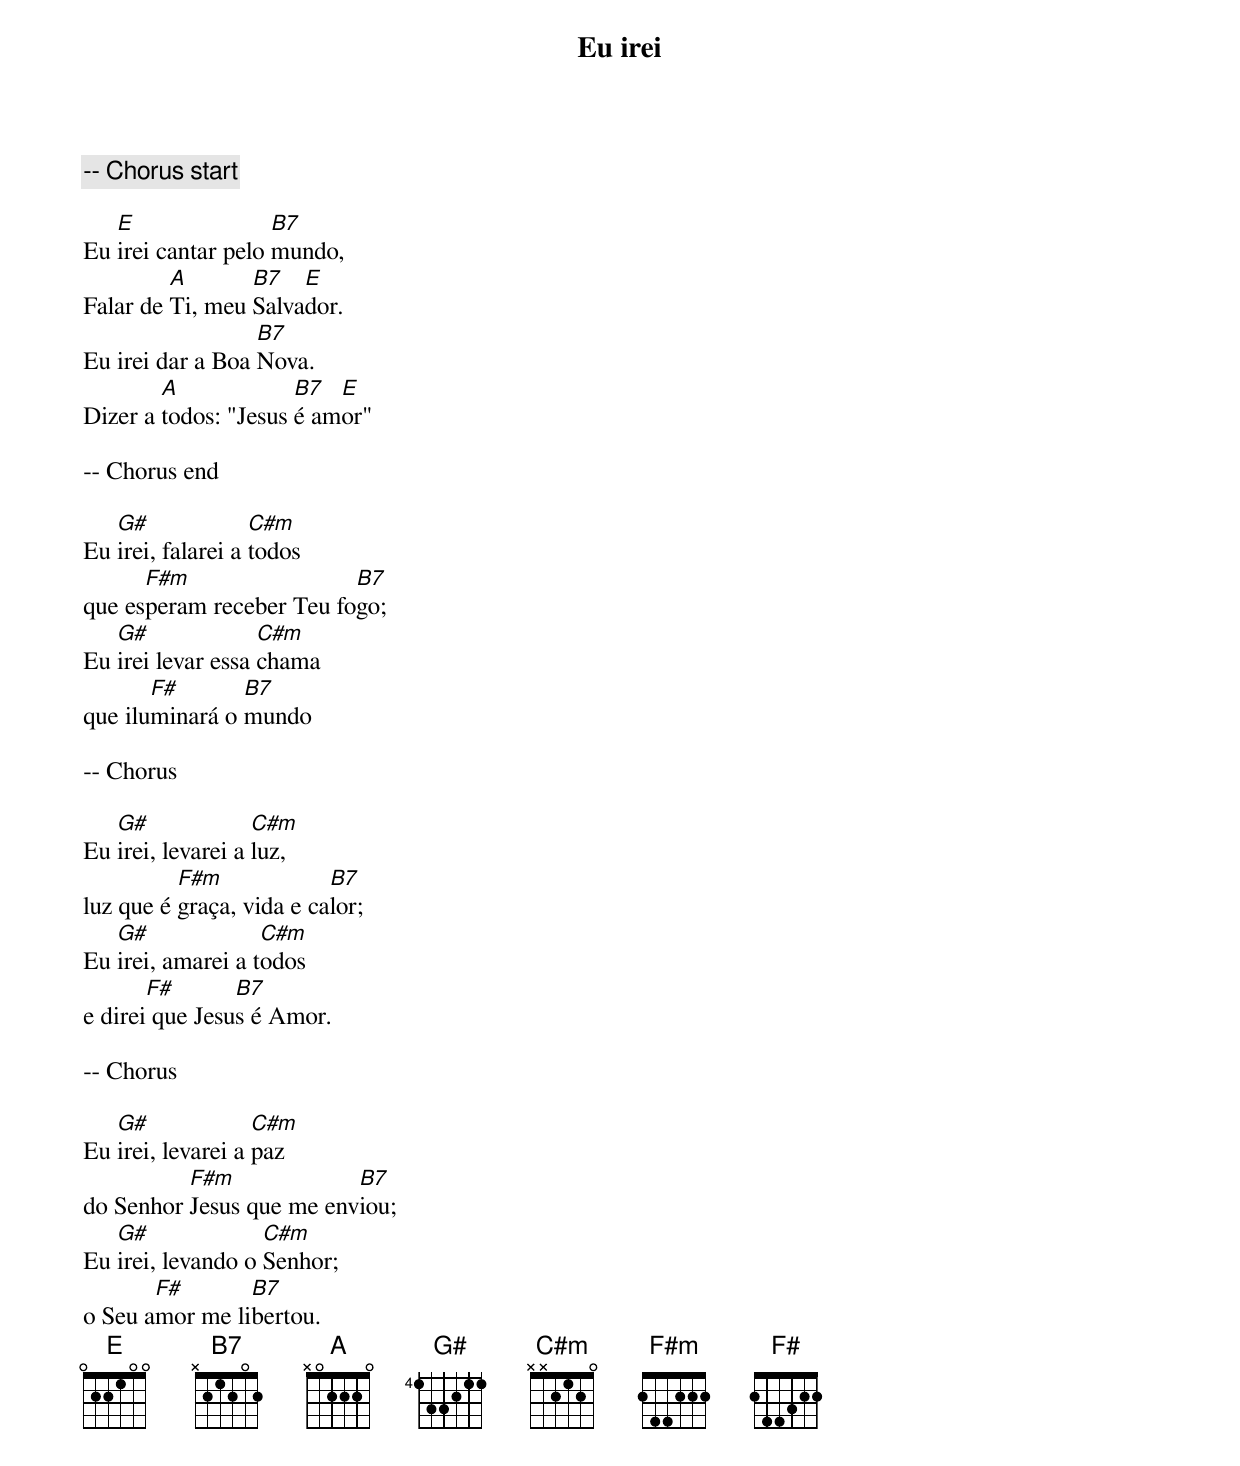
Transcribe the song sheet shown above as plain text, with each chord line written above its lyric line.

Eu irei

-- Chorus start

   E                B7
Eu irei cantar pelo mundo,
         A       B7   E
Falar de Ti, meu Salvador.
                  B7
Eu irei dar a Boa Nova.
        A             B7  E
Dizer a todos: "Jesus é amor"

-- Chorus end

   G#              C#m
Eu irei, falarei a todos
      F#m                 B7
que esperam receber Teu fogo;
   G#              C#m
Eu irei levar essa chama
       F#       B7
que iluminará o mundo

-- Chorus

   G#              C#m
Eu irei, levarei a luz,
          F#m             B7
luz que é graça, vida e calor;
   G#              C#m
Eu irei, amarei a todos
       F#       B7
e direi que Jesus é Amor.

-- Chorus

   G#              C#m
Eu irei, levarei a paz
          F#m             B7
do Senhor Jesus que me enviou;
   G#              C#m
Eu irei, levando o Senhor;
       F#       B7
o Seu amor me libertou.
